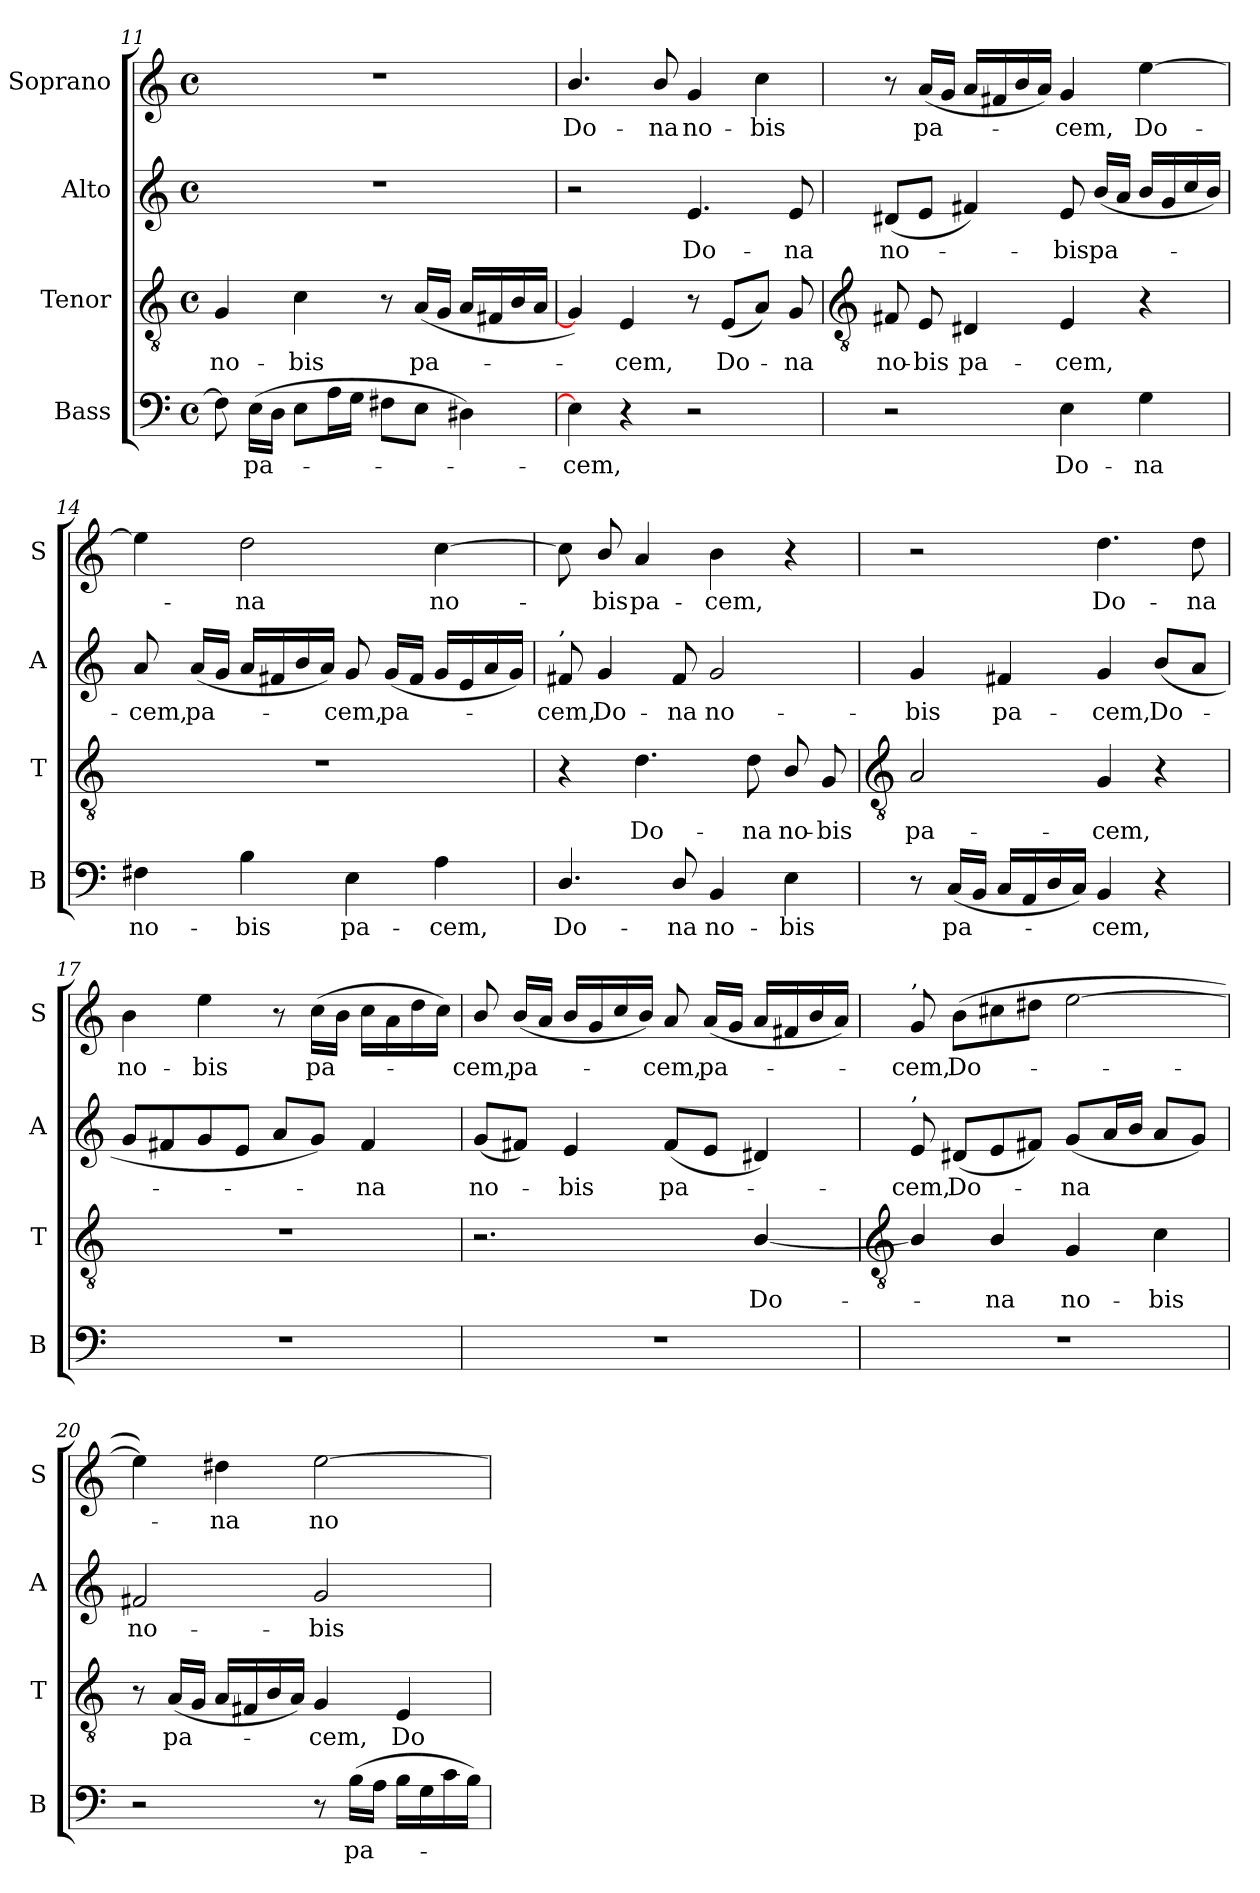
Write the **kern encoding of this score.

**kern	**text	**kern	**text	**kern	**text	**kern	**text
*part4	*part4	*part3	*part3	*part2	*part2	*part1	*part1
*staff4	*staff4	*staff3	*staff3	*staff2	*staff2	*staff1	*staff1
*I"Bass	*	*I"Tenor	*	*I"Alto	*	*I"Soprano	*
*I'B	*	*I'T	*	*I'A	*	*I'S	*
*clefF4	*	*clefGv2	*	*clefG2	*	*clefG2	*
*k[]	*	*k[]	*	*k[]	*	*k[]	*
*C:	*	*C:	*	*C:	*	*C:	*
*M4/4	*	*M4/4	*	*M4/4	*	*M4/4	*
*met(c)	*	*met(c)	*	*met(c)	*	*met(c)	*
=11	=11	=11	=11	=11	=11	=11	=11
!	!	!	!LO:LY:b	!	!	!	!
8F#]	.	4G	no-	1r	.	1r	.
!	!LO:LY:b	!	!	!	!	!	!
(>16ELL	pa-	.	.	.	.	.	.
16DJJ	.	.	.	.	.	.	.
!	!	!	!LO:LY:b	!	!	!	!
8EL	.	4c	-bis	.	.	.	.
16AL	.	.	.	.	.	.	.
16GJJ	.	.	.	.	.	.	.
8F#L	.	8r	.	.	.	.	.
!	!	!	!LO:LY:b	!	!	!	!
8EJ	.	(<16ALL	pa-	.	.	.	.
.	.	16GJJ	.	.	.	.	.
4D#X)	.	16ALL	.	.	.	.	.
.	.	16F#X	.	.	.	.	.
.	.	16B	.	.	.	.	.
.	.	16AJJ	.	.	.	.	.
=12	=12	=12	=12	=12	=12	=12	=12
!	!LO:LY:b	!	!	!	!	!	!LO:LY:b
4E]	cem,	4G])	.	2r	.	4.b/	Do-
!	!	!	!LO:LY:b	!	!	!	!
4r	.	4E	cem,	.	.	.	.
!	!	!	!	!	!	!	!LO:LY:b
.	.	.	.	.	.	8b/	-na
!	!	!	!	!	!LO:LY:b	!	!LO:LY:b
2r	.	8r	.	4.e	Do-	4g	no-
!	!	!	!LO:LY:b	!	!	!	!
.	.	(<8EL	Do-	.	.	.	.
!	!	!	!	!	!	!	!LO:LY:b
.	.	8AJ)	.	.	.	4cc	-bis
!	!	!	!LO:LY:b	!	!LO:LY:b	!	!
.	.	8G	na	8e	-na	.	.
!!LO:LB:g=z
=13	=13	=13	=13	=13	=13	=13	=13
*	*	*clefGv2	*	*	*	*	*
!	!	!	!LO:LY:b	!	!LO:LY:b	!	!
2r	.	8F#X	no-	(<8d#XL	no-	8r	.
!	!	!	!LO:LY:b	!	!	!	!LO:LY:b
.	.	8E	-bis	8eJ	.	(<16aLL	pa-
.	.	.	.	.	.	16gJJ	.
!	!	!	!LO:LY:b	!	!	!	!
.	.	4D#X	pa-	4f#X)	.	16aLL	.
.	.	.	.	.	.	16f#X	.
.	.	.	.	.	.	16b	.
.	.	.	.	.	.	16aJJ)	.
!	!LO:LY:b	!	!LO:LY:b	!	!LO:LY:b	!	!LO:LY:b
4E	Do-	4E	-cem,	8e	bis	4g	cem,
!	!	!	!	!	!LO:LY:b	!	!
.	.	.	.	(<16bLL	pa-	.	.
.	.	.	.	16aJJ	.	.	.
!	!LO:LY:b	!	!	!	!	!	!LO:LY:b
4G	-na	4r	.	16bLL	.	[4ee	Do-
.	.	.	.	16g	.	.	.
.	.	.	.	16cc	.	.	.
.	.	.	.	16bJJ)	.	.	.
=14	=14	=14	=14	=14	=14	=14	=14
!	!LO:LY:b	!	!	!	!LO:LY:b	!	!
4F#X	no-	1r	.	8a	cem,	4ee]	.
!	!	!	!	!	!LO:LY:b	!	!
.	.	.	.	(<16aLL	pa-	.	.
.	.	.	.	16gJJ	.	.	.
!	!LO:LY:b	!	!	!	!	!	!LO:LY:b
4B	-bis	.	.	16aLL	.	2dd	na
.	.	.	.	16f#X	.	.	.
.	.	.	.	16b	.	.	.
.	.	.	.	16aJJ)	.	.	.
!	!LO:LY:b	!	!	!	!LO:LY:b	!	!
4E	pa-	.	.	8g	cem,	.	.
!	!	!	!	!	!LO:LY:b	!	!
.	.	.	.	(<16gLL	pa-	.	.
.	.	.	.	16f#JJ	.	.	.
!	!LO:LY:b	!	!	!	!	!	!LO:LY:b
4A	-cem,	.	.	16gLL	.	[4cc	no-
.	.	.	.	16e	.	.	.
.	.	.	.	16a	.	.	.
.	.	.	.	16gJJ)	.	.	.
=15	=15	=15	=15	=15	=15	=15	=15
!	!	!	!	!LO:TX:a:t=,	!	!	!
!	!LO:LY:b	!	!	!	!LO:LY:b	!	!
4.D/	Do-	4r	.	8f#X	cem,	8cc]	.
!	!	!	!	!	!LO:LY:b	!	!LO:LY:b
.	.	.	.	4g	Do-	8b/	bis
!	!	!	!LO:LY:b	!	!	!	!LO:LY:b
.	.	4.d	Do-	.	.	4a	pa-
!	!LO:LY:b	!	!	!	!LO:LY:b	!	!
8D/	-na	.	.	8f#	-na	.	.
!	!LO:LY:b	!	!	!	!LO:LY:b	!	!LO:LY:b
4BB	no-	.	.	2g	no-	4b	-cem,
!	!	!	!LO:LY:b	!	!	!	!
.	.	8d	-na	.	.	.	.
!	!LO:LY:b	!	!LO:LY:b	!	!	!	!
4E	-bis	8B/	no-	.	.	4r	.
!	!	!	!LO:LY:b	!	!	!	!
.	.	8G	-bis	.	.	.	.
!!LO:LB:g=z
=16	=16	=16	=16	=16	=16	=16	=16
*	*	*clefGv2	*	*	*	*	*
!	!	!	!LO:LY:b	!	!LO:LY:b	!	!
8r	.	2A	pa-	4g	-bis	2r	.
!	!LO:LY:b	!	!	!	!	!	!
(<16CLL	pa-	.	.	.	.	.	.
16BBJJ	.	.	.	.	.	.	.
!	!	!	!	!	!LO:LY:b	!	!
16CLL	.	.	.	4f#X	pa-	.	.
16AA	.	.	.	.	.	.	.
16D	.	.	.	.	.	.	.
16CJJ)	.	.	.	.	.	.	.
!	!LO:LY:b	!	!LO:LY:b	!	!LO:LY:b	!	!LO:LY:b
4BB	cem,	4G	-cem,	4g	-cem,	4.dd	Do-
!	!	!	!	!	!LO:LY:b	!	!
4r	.	4r	.	(<8bL	Do-	.	.
!	!	!	!	!	!	!	!LO:LY:b
.	.	.	.	8aJ	.	8dd	-na
=17	=17	=17	=17	=17	=17	=17	=17
!	!	!	!	!	!	!	!LO:LY:b
1r	.	1r	.	8gL	.	4b	no-
.	.	.	.	8f#X	.	.	.
!	!	!	!	!	!	!	!LO:LY:b
.	.	.	.	8g	.	4ee	-bis
.	.	.	.	8eJ	.	.	.
.	.	.	.	8aL	.	8r	.
!	!	!	!	!	!	!	!LO:LY:b
.	.	.	.	8gJ)	.	(>16ccLL	pa-
.	.	.	.	.	.	16bJJ	.
!	!	!	!	!	!LO:LY:b	!	!
.	.	.	.	4f#	na	16ccLL	.
.	.	.	.	.	.	16a	.
.	.	.	.	.	.	16dd	.
.	.	.	.	.	.	16ccJJ)	.
=18	=18	=18	=18	=18	=18	=18	=18
!	!	!	!	!	!LO:LY:b	!	!LO:LY:b
1r	.	2.r	.	(<8gL	no-	8b/	cem,
!	!	!	!	!	!	!	!LO:LY:b
.	.	.	.	8f#XJ)	.	(<16bLL	pa-
.	.	.	.	.	.	16aJJ	.
!	!	!	!	!	!LO:LY:b	!	!
.	.	.	.	4e	bis	16bLL	.
.	.	.	.	.	.	16g	.
.	.	.	.	.	.	16cc	.
.	.	.	.	.	.	16bJJ)	.
!	!	!	!	!	!LO:LY:b	!	!LO:LY:b
.	.	.	.	(<8f#L	pa-	8a	cem,
!	!	!	!	!	!	!	!LO:LY:b
.	.	.	.	8eJ	.	(<16aLL	pa-
.	.	.	.	.	.	16gJJ	.
!	!	!	!LO:LY:b	!	!	!	!
.	.	[4B/	Do-	4d#X)	.	16aLL	.
.	.	.	.	.	.	16f#X	.
.	.	.	.	.	.	16b	.
.	.	.	.	.	.	16aJJ)	.
!!LO:LB:g=z
=19	=19	=19	=19	=19	=19	=19	=19
*	*	*clefGv2	*	*	*	*	*
!	!	!	!	!	!	!LO:TX:a:t=,	!
!	!	!	!	!LO:TX:a:t=,	!	!	!
!	!	!	!	!	!LO:LY:b	!	!LO:LY:b
1r	.	4B/]	.	8e	cem,	8g	cem,
!	!	!	!	!	!LO:LY:b	!	!LO:LY:b
.	.	.	.	(<8d#XL	Do-	(>8bL	Do-
!	!	!	!LO:LY:b	!	!	!	!
.	.	4B/	na	8e	.	8cc#X	.
.	.	.	.	8f#XJ)	.	8dd#XJ	.
!	!	!	!LO:LY:b	!	!LO:LY:b	!	!
.	.	4G	no-	(<8gL	na	[2ee	.
.	.	.	.	16aL	.	.	.
.	.	.	.	16bJJ	.	.	.
!	!	!	!LO:LY:b	!	!	!	!
.	.	4c	-bis	8aL	.	.	.
.	.	.	.	8gJ)	.	.	.
=20	=20	=20	=20	=20	=20	=20	=20
!	!	!	!	!	!LO:LY:b	!	!
2r	.	8r	.	2f#X	no-	4ee])	.
!	!	!	!LO:LY:b	!	!	!	!
.	.	(<16ALL	pa-	.	.	.	.
.	.	16GJJ	.	.	.	.	.
!	!	!	!	!	!	!	!LO:LY:b
.	.	16ALL	.	.	.	4dd#X	na
.	.	16F#X	.	.	.	.	.
.	.	16B	.	.	.	.	.
.	.	16AJJ)	.	.	.	.	.
!	!	!	!LO:LY:b	!	!LO:LY:b	!	!LO:LY:b
8r	.	4G	cem,	2g	-bis	[2ee	no-
!	!LO:LY:b	!	!	!	!	!	!
(>16BLL	pa-	.	.	.	.	.	.
16AJJ	.	.	.	.	.	.	.
!	!	!	!LO:LY:b	!	!	!	!
16BLL	.	4E	Do-	.	.	.	.
16G	.	.	.	.	.	.	.
16c	.	.	.	.	.	.	.
16BJJ)	.	.	.	.	.	.	.
=	=	=	=	=	=	=	=
*-	*-	*-	*-	*-	*-	*-	*-
